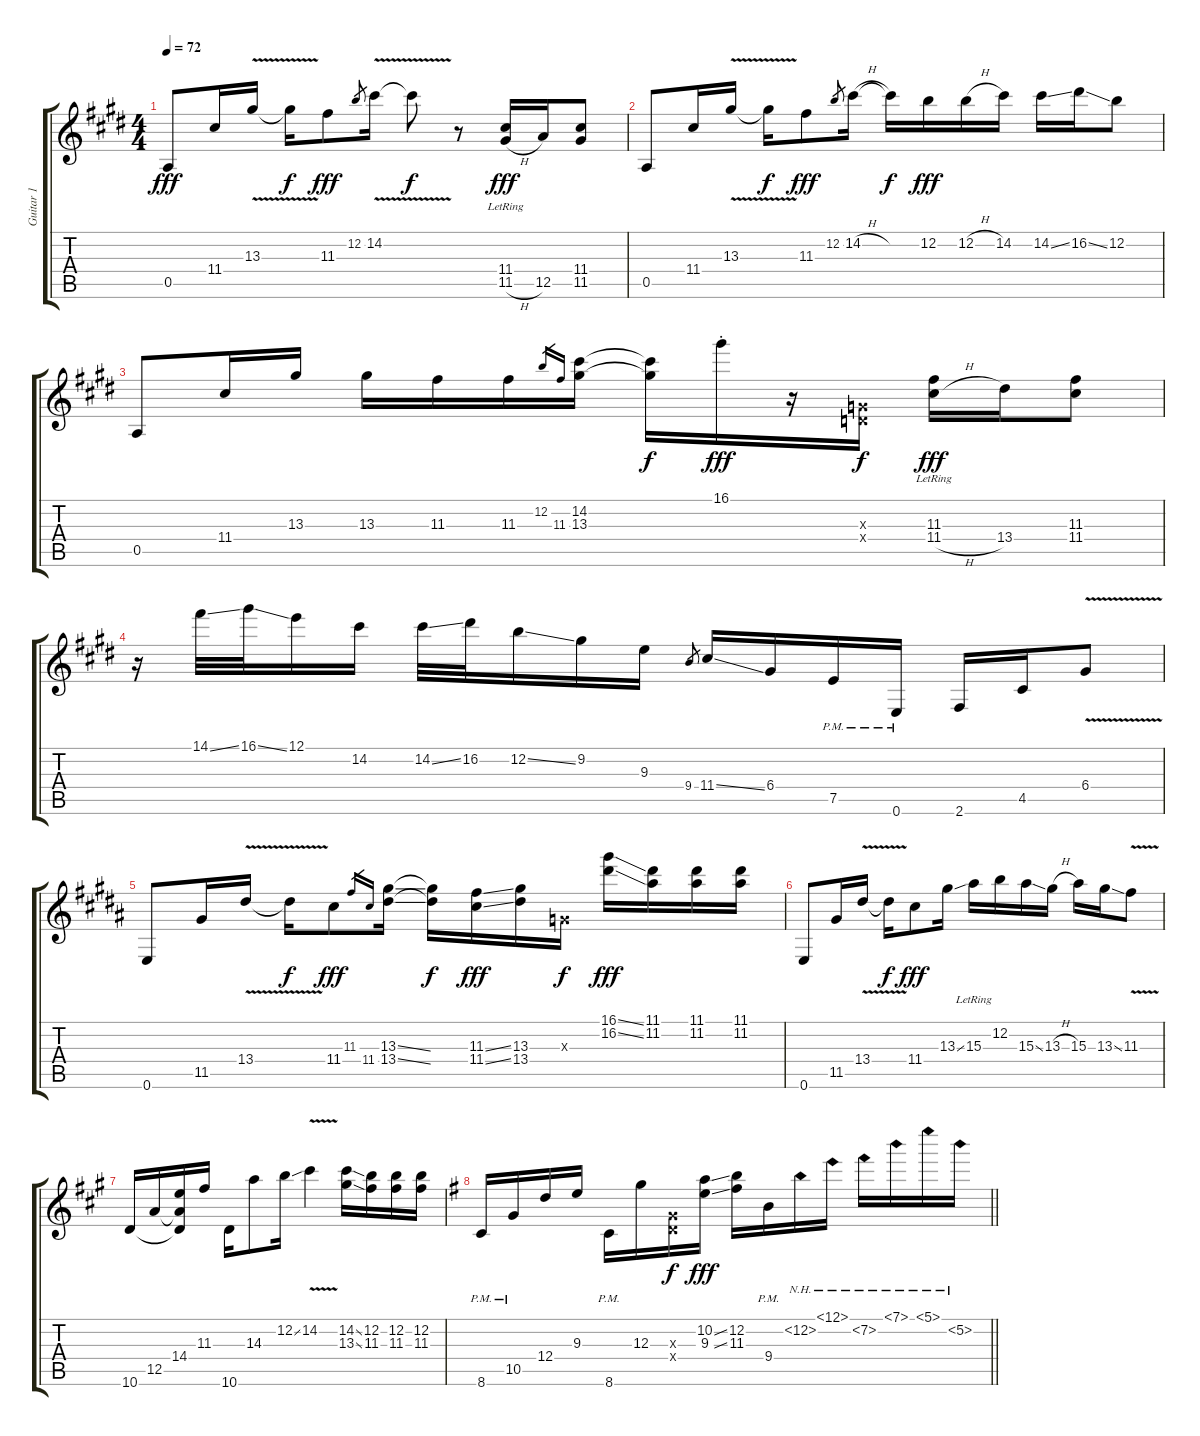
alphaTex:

\track ("Guitar 1" "Guitar 1") {instrument overdrivenguitar}
\staff {score tabs}
\tuning (E4 B3 G3 D3 A2 E2) {hide}
\ts (4 4)
\tempo 72
\clef g2
\ks e
0.5.8{dy fff} 11.4.16 13.3{v}.16 13.3{t}.16{dy f} 11.3.8{dy fff} 12.2.8{gr} 14.2{v}.16 14.2{t}.8{dy f} r.8 (11.4{lr} 11.5{h}).16{dy fff} 12.5.16 (11.4 11.5).8 |
0.5.8 11.4.16 13.3{v}.16 13.3{t}.16{dy f} 11.3.8{dy fff} 12.2.8{gr} 14.2{h}.16 14.2{t}.16{dy f} 12.2.16{dy fff} 12.2{h}.16 14.2.16 14.2{ss}.16 16.2{ss}.16 12.2.8 |
0.5.8 11.4.16 13.3.16 13.3.16 11.3.16 11.3.16 12.2.16{gr} 11.3.16{gr} (14.2 13.3).16 (14.2{t} 13.3{t}).16{dy f} 16.1{st}.16{dy fff} r.16 (0.3{x} 0.4{x}).16{dy f} (11.3{lr} 11.4{h}).16{dy fff} 13.4.16 (11.3 11.4).8 |
r.16 14.1{ss}.32 16.1{ss}.32 12.1.16 14.2.16 14.2{ss}.32 16.2.32 12.2{ss}.16 9.2.16 9.3.16 9.4.8{gr} 11.4{ss}.16 6.4.16 7.5{pm}.16 0.6{pm}.16 2.6.16 4.5.16 6.4{v}.8 |
\ks b
0.6.8 11.5.16 13.4{v}.16 13.4{t}.16{dy f} 11.4.8{dy fff} 11.3.16{gr} 11.4.16{gr} (13.3{ss} 13.4{ss}).16 (13.3{t} 13.4{t}).16{dy f} (11.3{ss} 11.4{ss}).16{dy fff} (13.3 13.4).16 0.3{x}.16{dy f} (16.1{ss} 16.2{ss}).16{dy fff} (11.1 11.2).16 (11.1 11.2).16 (11.1 11.2).16 |
0.6.8 11.5.16 13.4{v}.16 13.4{t}.16{dy f} 11.4.8{dy fff} 13.3{ss}.16 15.3{lr}.16 12.2.16 15.3{ss}.16 13.3{h}.16 15.3.16 13.3{ss}.16 11.3{v}.8 |
\ks a
10.6.16 12.5.16 (14.4 12.5{t} 10.6{t}).16 11.3.16 10.6.16 14.3.8 12.2{ss}.16 14.2{v}.4 (14.2{ss} 13.3{ss}).16 (12.2 11.3).16 (12.2 11.3).16 (12.2 11.3).16 |
\barLineRight lightlight
\ks g
8.6{pm}.16 10.5{pm}.16 12.4.16 9.3.16 8.6{pm}.16 12.3.16 (0.3{x} 0.4{x}).16{dy f} (10.2{ss} 9.3{ss}).16{dy fff} (12.2 11.3).16 9.4{pm}.16 12.2{nh}.16 12.1{nh}.16 7.2{nh}.16 7.1{nh}.16 5.1{nh}.16 5.2{nh}.16
